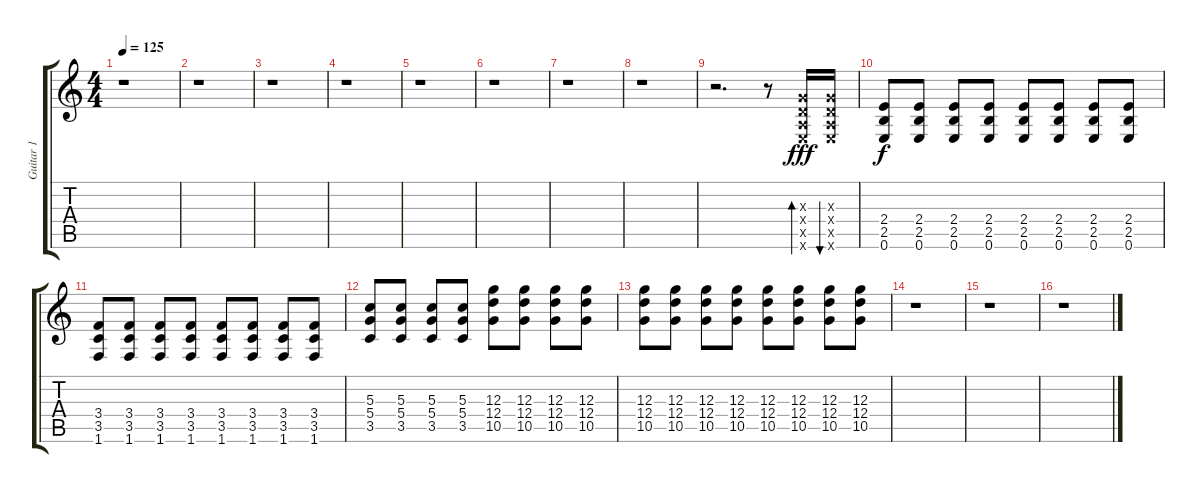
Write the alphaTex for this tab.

\track ("Guitar 1" "Guitar 1") {instrument distortionguitar}
\staff {score tabs}
\tuning (E4 B3 G3 D3 A2 E2) {hide}
\ts (4 4)
\tempo 125
\clef g2
\ks c
r.1{dy f} |
r.1 |
r.1 |
r.1 |
r.1 |
r.1 |
r.1 |
r.1 |
r.2{d} r.8 (0.3{x} 0.4{x} 0.5{x} 0.6{x}).16{bd 60 dy fff} (0.3{x} 0.4{x} 0.5{x} 0.6{x}).16{bu 60} |
(2.4 2.5 0.6).8{dy f} (2.4 2.5 0.6).8 (2.4 2.5 0.6).8 (2.4 2.5 0.6).8 (2.4 2.5 0.6).8 (2.4 2.5 0.6).8 (2.4 2.5 0.6).8 (2.4 2.5 0.6).8 |
(3.4 3.5 1.6).8 (3.4 3.5 1.6).8 (3.4 3.5 1.6).8 (3.4 3.5 1.6).8 (3.4 3.5 1.6).8 (3.4 3.5 1.6).8 (3.4 3.5 1.6).8 (3.4 3.5 1.6).8 |
(5.3 5.4 3.5).8 (5.3 5.4 3.5).8 (5.3 5.4 3.5).8 (5.3 5.4 3.5).8 (12.3 12.4 10.5).8 (12.3 12.4 10.5).8 (12.3 12.4 10.5).8 (12.3 12.4 10.5).8 |
(12.3 12.4 10.5).8 (12.3 12.4 10.5).8 (12.3 12.4 10.5).8 (12.3 12.4 10.5).8 (12.3 12.4 10.5).8 (12.3 12.4 10.5).8 (12.3 12.4 10.5).8 (12.3 12.4 10.5).8 |
r.1 |
r.1 |
r.1
